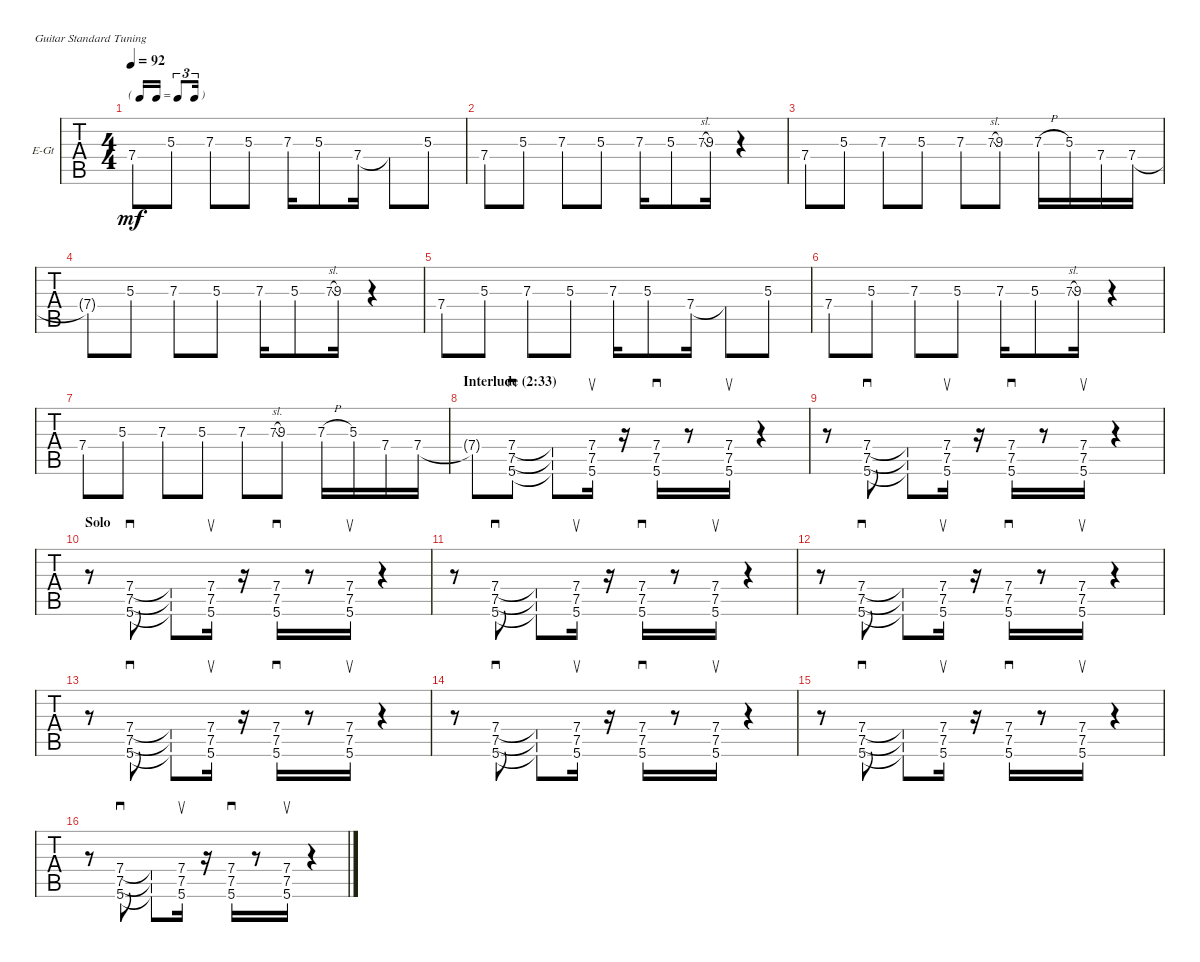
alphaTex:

\defaultSystemsLayout 4
\bracketExtendMode nobrackets
\firstSystemTrackNameOrientation horizontal
\otherSystemsTrackNameOrientation horizontal
\track ("Electric Guitar" "E-Gt") {instrument overdrivenguitar}
\staff {tabs}
\tuning (E4 B3 G3 D3 A2 E2)
\ts (4 4)
\tf triplet16th
\tempo 92
\clef g2
\ks c
7.4.8{dy mf} 5.3{st}.8 7.3.8 5.3{st}.8 7.3.16 5.3{st}.8 7.4.16 7.4{t}.8 5.3{st}.8 |
7.4.8 5.3{st}.8 7.3.8 5.3{st}.8 7.3.16 5.3{st}.8 7.3{sl}.8{gr onbeat} 9.3{st}.16 r.4 |
7.4.8 5.3{st}.8 7.3.8 5.3{st}.8 7.3{st}.8 7.3{sl}.8{gr onbeat} 9.3{st}.8 7.3{h}.16 5.3.16 7.4.16 7.4.16 |
7.4{t}.8 5.3{st}.8 7.3.8 5.3{st}.8 7.3.16 5.3{st}.8 7.3{sl}.8{gr onbeat} 9.3{st}.16 r.4 |
7.4.8 5.3{st}.8 7.3.8 5.3{st}.8 7.3.16 5.3{st}.8 7.4.16 7.4{t}.8 5.3{st}.8 |
7.4.8 5.3{st}.8 7.3.8 5.3{st}.8 7.3.16 5.3{st}.8 7.3{sl}.8{gr onbeat} 9.3{st}.16 r.4 |
7.4.8 5.3{st}.8 7.3.8 5.3{st}.8 7.3{st}.8 7.3{sl}.8{gr onbeat} 9.3{st}.8 7.3{h}.16 5.3.16 7.4.16 7.4.16 |
\section ("" "Interlude (2:33)")
7.4{t}.8 (5.6 7.5 7.4).8{sd} (5.6{t} 7.5{t} 7.4{t}).8 (7.4 7.5 5.6).16{su} r.16 (5.6 7.5 7.4).16{sd} r.8 (7.4 7.5 5.6).16{su} r.4 |
r.8 (5.6 7.5 7.4).8{sd} (5.6{t} 7.5{t} 7.4{t}).8 (7.4 7.5 5.6).16{su} r.16 (5.6 7.5 7.4).16{sd} r.8 (7.4 7.5 5.6).16{su} r.4 |
\section ("" "Solo")
r.8 (5.6 7.5 7.4).8{sd} (5.6{t} 7.5{t} 7.4{t}).8 (7.4 7.5 5.6).16{su} r.16 (5.6 7.5 7.4).16{sd} r.8 (7.4 7.5 5.6).16{su} r.4 |
r.8 (5.6 7.5 7.4).8{sd} (5.6{t} 7.5{t} 7.4{t}).8 (7.4 7.5 5.6).16{su} r.16 (5.6 7.5 7.4).16{sd} r.8 (7.4 7.5 5.6).16{su} r.4 |
r.8 (5.6 7.5 7.4).8{sd} (5.6{t} 7.5{t} 7.4{t}).8 (7.4 7.5 5.6).16{su} r.16 (5.6 7.5 7.4).16{sd} r.8 (7.4 7.5 5.6).16{su} r.4 |
r.8 (5.6 7.5 7.4).8{sd} (5.6{t} 7.5{t} 7.4{t}).8 (7.4 7.5 5.6).16{su} r.16 (5.6 7.5 7.4).16{sd} r.8 (7.4 7.5 5.6).16{su} r.4 |
r.8 (5.6 7.5 7.4).8{sd} (5.6{t} 7.5{t} 7.4{t}).8 (7.4 7.5 5.6).16{su} r.16 (5.6 7.5 7.4).16{sd} r.8 (7.4 7.5 5.6).16{su} r.4 |
r.8 (5.6 7.5 7.4).8{sd} (5.6{t} 7.5{t} 7.4{t}).8 (7.4 7.5 5.6).16{su} r.16 (5.6 7.5 7.4).16{sd} r.8 (7.4 7.5 5.6).16{su} r.4 |
r.8 (5.6 7.5 7.4).8{sd} (5.6{t} 7.5{t} 7.4{t}).8 (7.4 7.5 5.6).16{su} r.16 (5.6 7.5 7.4).16{sd} r.8 (7.4 7.5 5.6).16{su} r.4
